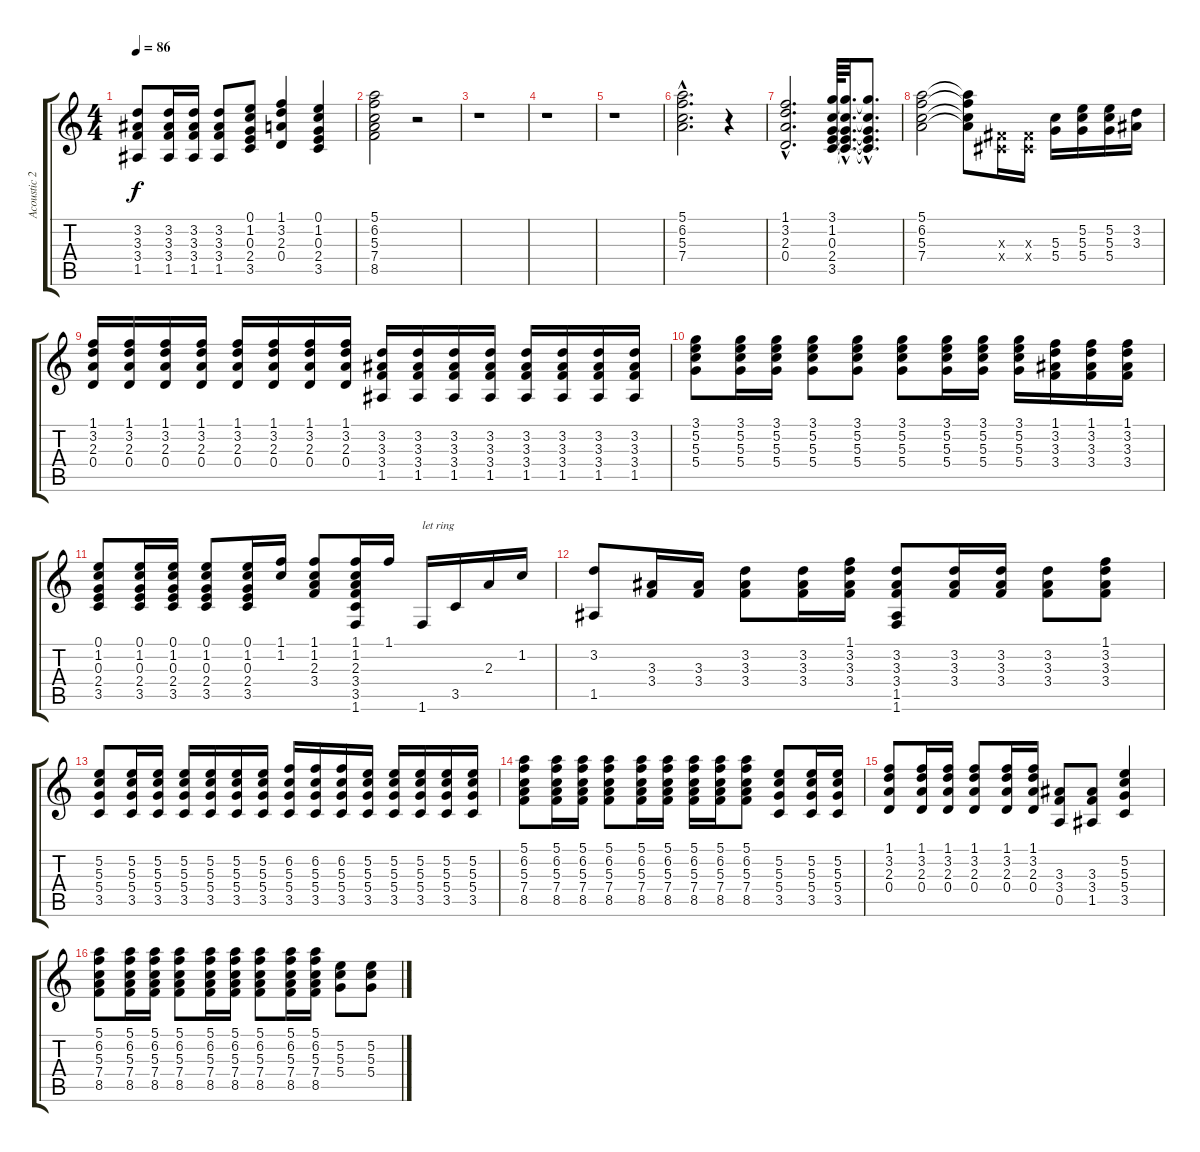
\track ("Acoustic 2" "Acoustic 2") {instrument acousticguitarsteel}
\staff {score tabs}
\tuning (E4 B3 G3 D3 A2 E2) {hide}
\ts (4 4)
\tempo 86
\clef g2
\ks c
(3.2 3.3 3.4 1.5).8{dy f} (3.2 3.3 3.4 1.5).16 (3.2 3.3 3.4 1.5).16 (3.2 3.3 3.4 1.5).8 (0.1 1.2 0.3 2.4 3.5).8 (1.1 3.2 2.3 0.4).4 (0.1 1.2 0.3 2.4 3.5).4 |
(5.1 6.2 5.3 7.4 8.5).2 r.2 |
r.1 |
r.1 |
r.1 |
(5.1{hac} 6.2{hac} 5.3{hac} 7.4{hac}).2{d} r.4 |
(1.1{hac} 3.2{hac} 2.3{hac} 0.4{hac}).2{d} (3.1 1.2 0.3 2.4 3.5).64 (3.1{hac t} 1.2{hac t} 0.3{hac t} 2.4{hac t} 3.5{hac t}).32{d} (3.1{hac t} 1.2{hac t} 0.3{hac t} 2.4{hac t} 3.5{hac t}).8{d} |
(5.1 6.2 5.3 7.4).2 (5.1{t} 6.2{t} 5.3{t} 7.4{t}).8 (-1.3{x} -1.4{x}).16 (-1.3{x} -1.4{x}).16 (5.3 5.4).16 (5.2 5.3 5.4).16 (5.2 5.3 5.4).16 (3.2 3.3).16 |
(1.1 3.2 2.3 0.4).16 (1.1 3.2 2.3 0.4).16 (1.1 3.2 2.3 0.4).16 (1.1 3.2 2.3 0.4).16 (1.1 3.2 2.3 0.4).16 (1.1 3.2 2.3 0.4).16 (1.1 3.2 2.3 0.4).16 (1.1 3.2 2.3 0.4).16 (3.2 3.3 3.4 1.5).16 (3.2 3.3 3.4 1.5).16 (3.2 3.3 3.4 1.5).16 (3.2 3.3 3.4 1.5).16 (3.2 3.3 3.4 1.5).16 (3.2 3.3 3.4 1.5).16 (3.2 3.3 3.4 1.5).16 (3.2 3.3 3.4 1.5).16 |
(3.1 5.2 5.3 5.4).8 (3.1 5.2 5.3 5.4).16 (3.1 5.2 5.3 5.4).16 (3.1 5.2 5.3 5.4).8 (3.1 5.2 5.3 5.4).8 (3.1 5.2 5.3 5.4).8 (3.1 5.2 5.3 5.4).16 (3.1 5.2 5.3 5.4).16 (3.1 5.2 5.3 5.4).16 (1.1 3.2 3.3 3.4).16 (1.1 3.2 3.3 3.4).16 (1.1 3.2 3.3 3.4).16 |
(0.1 1.2 0.3 2.4 3.5).8 (0.1 1.2 0.3 2.4 3.5).16 (0.1 1.2 0.3 2.4 3.5).16 (0.1 1.2 0.3 2.4 3.5).8 (0.1 1.2 0.3 2.4 3.5).16 (1.1 1.2).16 (1.1 1.2 2.3 3.4).8 (1.1 1.2 2.3 3.4 3.5 1.6).16 1.1.16 1.6.16{txt "let ring"} 3.5.16 2.3.16 1.2.16 |
(3.2 1.5).8 (3.3 3.4).16 (3.3 3.4).16 (3.2 3.3 3.4).8 (3.2 3.3 3.4).16 (1.1 3.2 3.3 3.4).16 (3.2 3.3 3.4 1.5 1.6).8 (3.2 3.3 3.4).16 (3.2 3.3 3.4).16 (3.2 3.3 3.4).8 (1.1 3.2 3.3 3.4).8 |
(5.2 5.3 5.4 3.5).8 (5.2 5.3 5.4 3.5).16 (5.2 5.3 5.4 3.5).16 (5.2 5.3 5.4 3.5).16 (5.2 5.3 5.4 3.5).16 (5.2 5.3 5.4 3.5).16 (5.2 5.3 5.4 3.5).16 (6.2 5.3 5.4 3.5).16 (6.2 5.3 5.4 3.5).16 (6.2 5.3 5.4 3.5).16 (5.2 5.3 5.4 3.5).16 (5.2 5.3 5.4 3.5).16 (5.2 5.3 5.4 3.5).16 (5.2 5.3 5.4 3.5).16 (5.2 5.3 5.4 3.5).16 |
(5.1 6.2 5.3 7.4 8.5).8 (5.1 6.2 5.3 7.4 8.5).16 (5.1 6.2 5.3 7.4 8.5).16 (5.1 6.2 5.3 7.4 8.5).8 (5.1 6.2 5.3 7.4 8.5).16 (5.1 6.2 5.3 7.4 8.5).16 (5.1 6.2 5.3 7.4 8.5).16 (5.1 6.2 5.3 7.4 8.5).16 (5.1 6.2 5.3 7.4 8.5).8 (5.2 5.3 5.4 3.5).8 (5.2 5.3 5.4 3.5).16 (5.2 5.3 5.4 3.5).16 |
(1.1 3.2 2.3 0.4).8 (1.1 3.2 2.3 0.4).16 (1.1 3.2 2.3 0.4).16 (1.1 3.2 2.3 0.4).8 (1.1 3.2 2.3 0.4).16 (1.1 3.2 2.3 0.4).16 (3.3 3.4 0.5).8 (3.3 3.4 1.5).8 (5.2 5.3 5.4 3.5).4 |
(5.1 6.2 5.3 7.4 8.5).8 (5.1 6.2 5.3 7.4 8.5).16 (5.1 6.2 5.3 7.4 8.5).16 (5.1 6.2 5.3 7.4 8.5).8 (5.1 6.2 5.3 7.4 8.5).16 (5.1 6.2 5.3 7.4 8.5).16 (5.1 6.2 5.3 7.4 8.5).8 (5.1 6.2 5.3 7.4 8.5).16 (5.1 6.2 5.3 7.4 8.5).16 (5.2 5.3 5.4).8 (5.2 5.3 5.4).8
